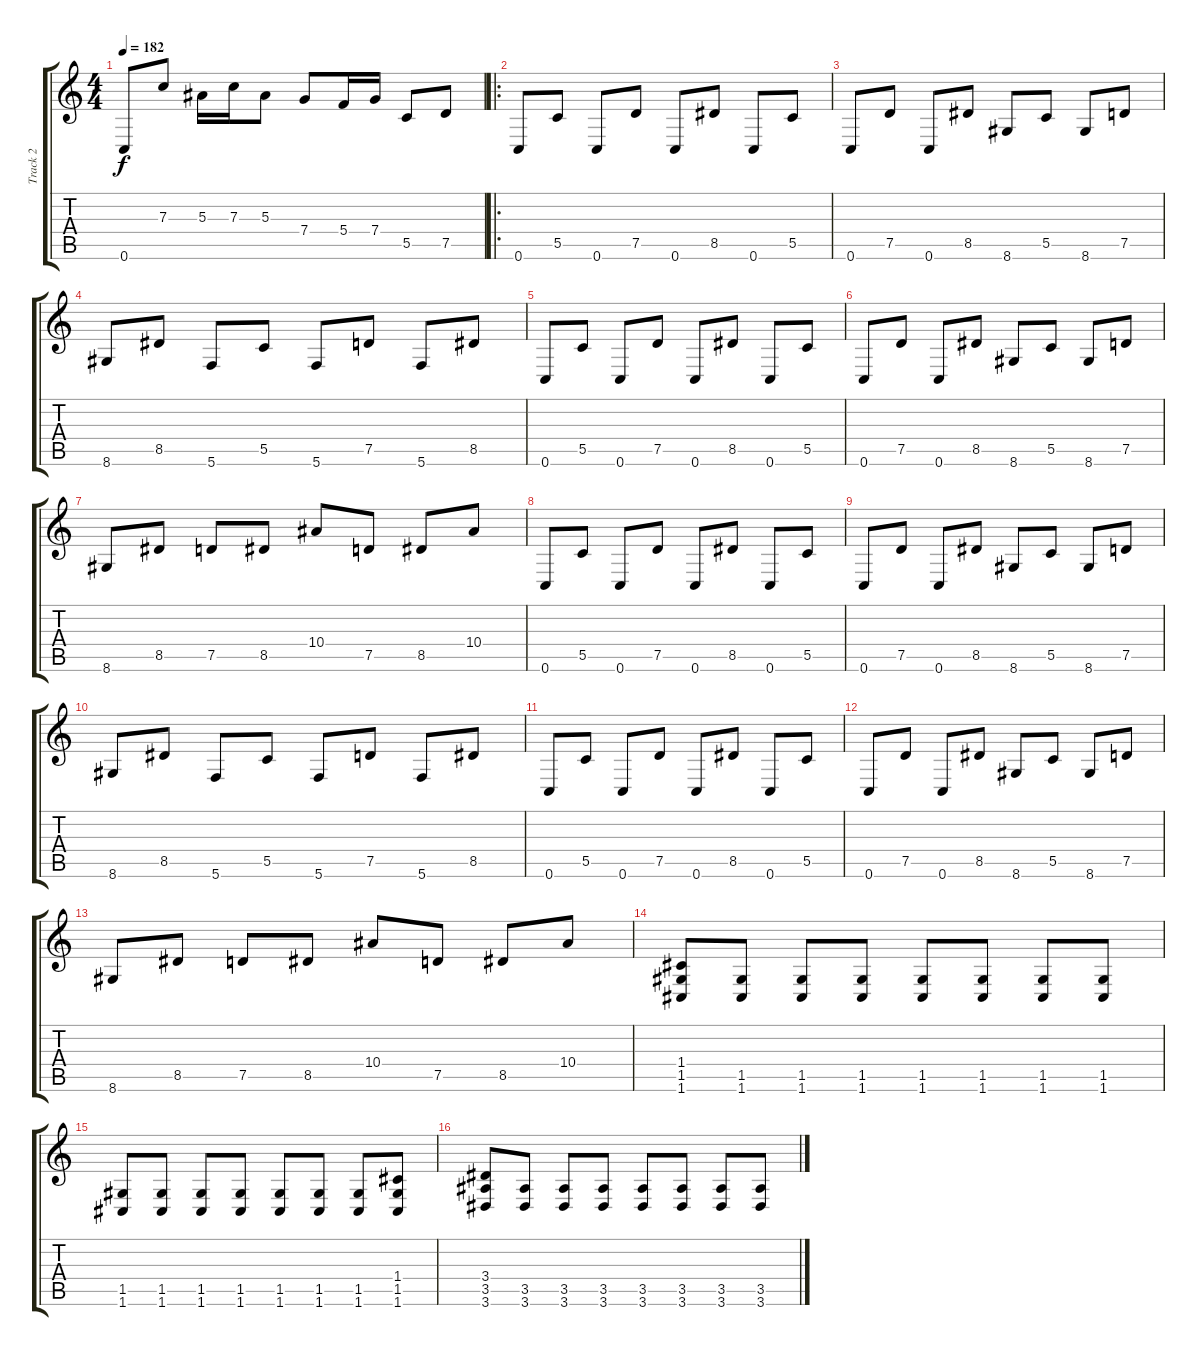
\track ("Track 2" "Track 2") {instrument distortionguitar}
\staff {score tabs}
\tuning (D4 A3 F3 C3 G2 C2) {hide}
\ts (4 4)
\tempo 182
\clef g2
\ks c
0.6.8{dy f} 7.3.8 5.3.16 7.3.16 5.3.8 7.4.8 5.4.16 7.4.16 5.5.8 7.5.8 |
\ro
0.6.8 5.5.8 0.6.8 7.5.8 0.6.8 8.5.8 0.6.8 5.5.8 |
0.6.8 7.5.8 0.6.8 8.5.8 8.6.8 5.5.8 8.6.8 7.5.8 |
8.6.8 8.5.8 5.6.8 5.5.8 5.6.8 7.5.8 5.6.8 8.5.8 |
0.6.8 5.5.8 0.6.8 7.5.8 0.6.8 8.5.8 0.6.8 5.5.8 |
0.6.8 7.5.8 0.6.8 8.5.8 8.6.8 5.5.8 8.6.8 7.5.8 |
8.6.8 8.5.8 7.5.8 8.5.8 10.4.8 7.5.8 8.5.8 10.4.8 |
0.6.8 5.5.8 0.6.8 7.5.8 0.6.8 8.5.8 0.6.8 5.5.8 |
0.6.8 7.5.8 0.6.8 8.5.8 8.6.8 5.5.8 8.6.8 7.5.8 |
8.6.8 8.5.8 5.6.8 5.5.8 5.6.8 7.5.8 5.6.8 8.5.8 |
0.6.8 5.5.8 0.6.8 7.5.8 0.6.8 8.5.8 0.6.8 5.5.8 |
0.6.8 7.5.8 0.6.8 8.5.8 8.6.8 5.5.8 8.6.8 7.5.8 |
8.6.8 8.5.8 7.5.8 8.5.8 10.4.8 7.5.8 8.5.8 10.4.8 |
(1.4 1.5 1.6).8{balance 8} (1.5 1.6).8 (1.5 1.6).8 (1.5 1.6).8 (1.5 1.6).8 (1.5 1.6).8 (1.5 1.6).8 (1.5 1.6).8 |
(1.5 1.6).8 (1.5 1.6).8 (1.5 1.6).8 (1.5 1.6).8 (1.5 1.6).8 (1.5 1.6).8 (1.5 1.6).8 (1.4 1.5 1.6).8 |
(3.4 3.5 3.6).8 (3.5 3.6).8 (3.5 3.6).8 (3.5 3.6).8 (3.5 3.6).8 (3.5 3.6).8 (3.5 3.6).8 (3.5 3.6).8
